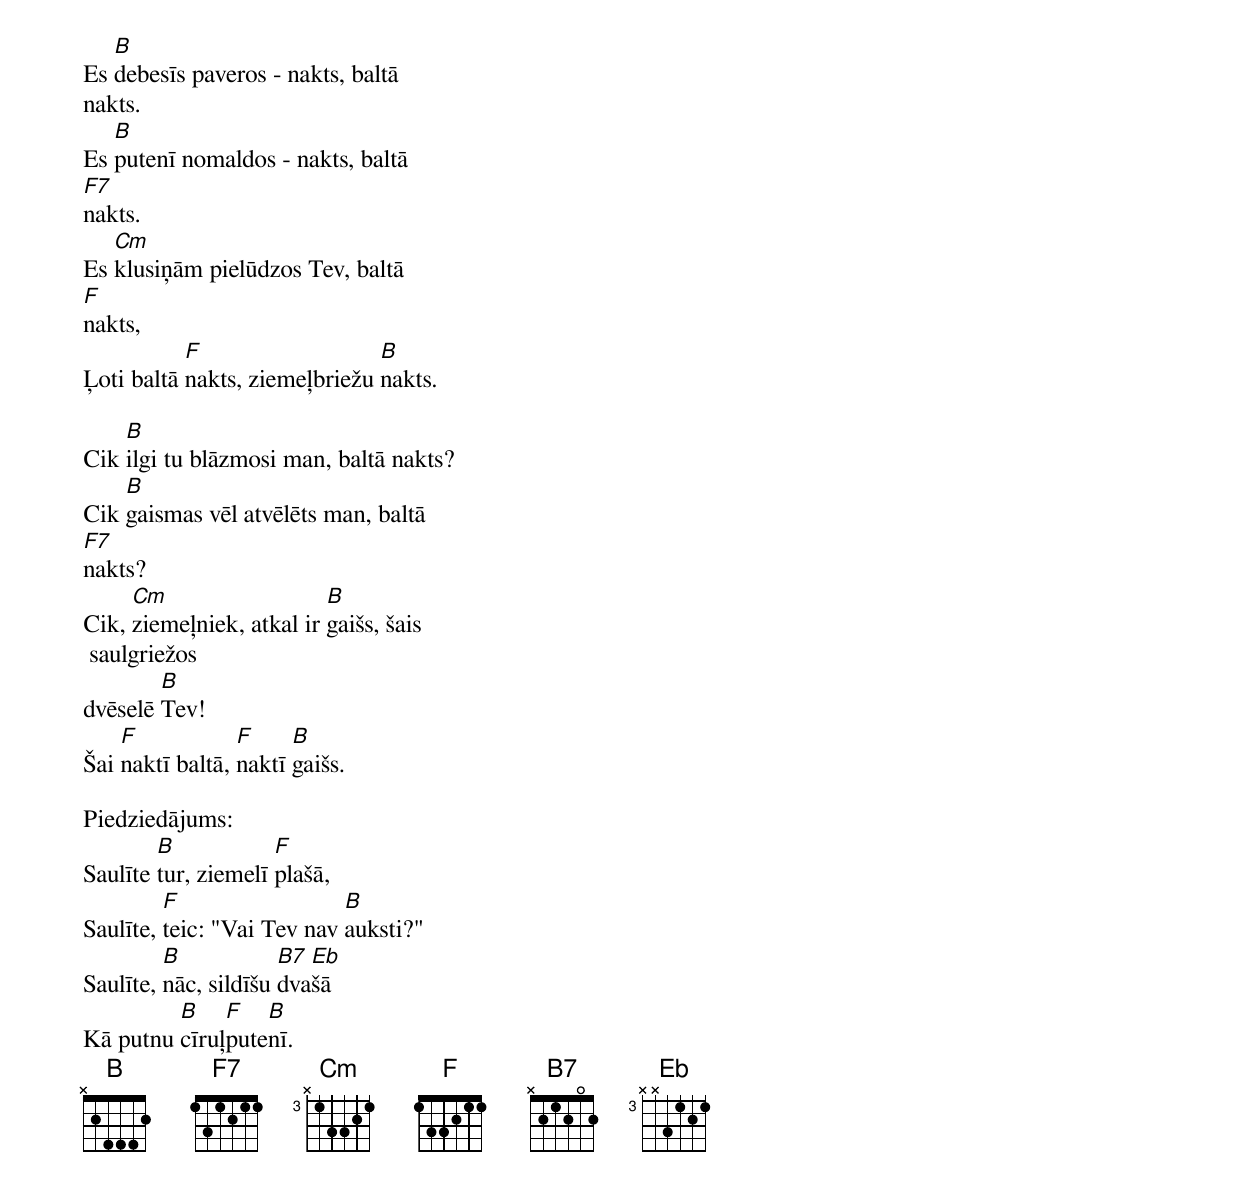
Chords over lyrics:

   B
Es debesīs paveros - nakts, baltā
nakts.
   B
Es putenī nomaldos - nakts, baltā
F7
nakts.
   Cm
Es klusiņām pielūdzos Tev, baltā
F
nakts,
           F                   B
Ļoti baltā nakts, ziemeļbriežu nakts.

    B
Cik ilgi tu blāzmosi man, baltā nakts?
    B
Cik gaismas vēl atvēlēts man, baltā
F7
nakts?
     Cm                   B
Cik, ziemeļniek, atkal ir gaišs, šais
 saulgriežos
        B
dvēselē Tev!
    F            F     B
Šai naktī baltā, naktī gaišs.

Piedziedājums:
        B            F
Saulīte tur, ziemelī plašā,
         F                  B
Saulīte, teic: "Vai Tev nav auksti?"
         B            B7 Eb
Saulīte, nāc, sildīšu dvašā
         B    F   B
Kā putnu cīruļputenī.
